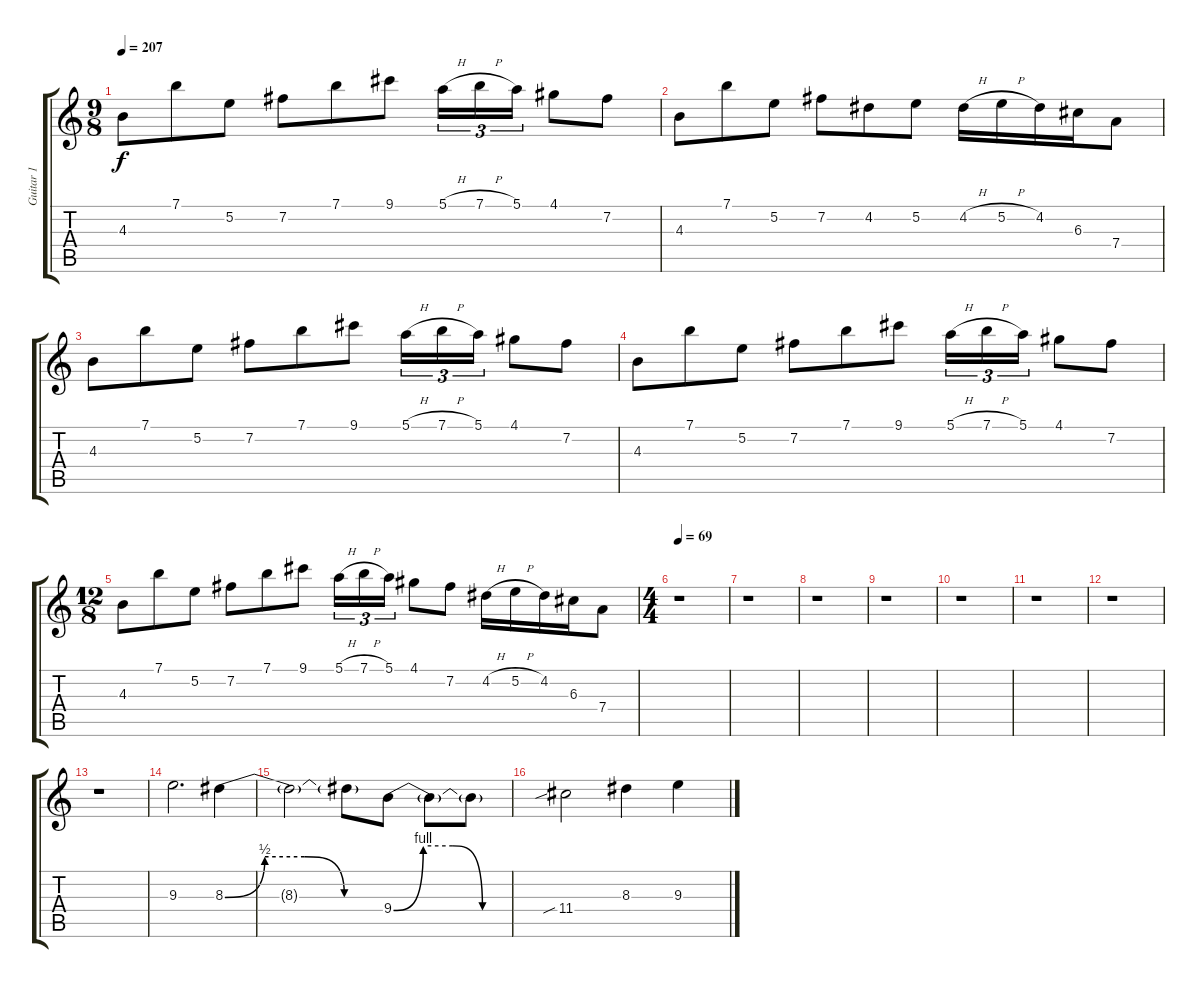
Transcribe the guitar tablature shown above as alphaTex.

\track ("Guitar 1" "Guitar 1") {instrument distortionguitar}
\staff {score tabs}
\tuning (E4 B3 G3 D3 A2 E2) {hide}
\ts (9 8)
\tempo 207
\clef g2
\ks c
4.3.8{dy f} 7.1.8 5.2.8 7.2.8 7.1.8 9.1.8 5.1{h}.16{tu (3 2)} 7.1{h}.16{tu (3 2)} 5.1.16{tu (3 2)} 4.1.8 7.2.8 |
4.3.8 7.1.8 5.2.8 7.2.8 4.2.8 5.2.8 4.2{h}.16 5.2{h}.16 4.2.16 6.3.16 7.4.8 |
4.3.8 7.1.8 5.2.8 7.2.8 7.1.8 9.1.8 5.1{h}.16{tu (3 2)} 7.1{h}.16{tu (3 2)} 5.1.16{tu (3 2)} 4.1.8 7.2.8 |
4.3.8 7.1.8 5.2.8 7.2.8 7.1.8 9.1.8 5.1{h}.16{tu (3 2)} 7.1{h}.16{tu (3 2)} 5.1.16{tu (3 2)} 4.1.8 7.2.8 |
\ts (12 8)
4.3.8 7.1.8 5.2.8 7.2.8 7.1.8 9.1.8 5.1{h}.16{tu (3 2)} 7.1{h}.16{tu (3 2)} 5.1.16{tu (3 2)} 4.1.8 7.2.8 4.2{h}.16 5.2{h}.16 4.2.16 6.3.16 7.4.8 |
\ts (4 4)
\tempo 69
r.1 |
r.1 |
r.1 |
r.1 |
r.1 |
r.1 |
r.1 |
r.1 |
9.3.2{d} 8.3{be (custom 0 0 15 2 30 2 45 0 60 0)}.4 |
8.3{t}.2 8.3{t}.8 9.4{be (custom 0 0 15 4 30 4 45 0 60 0)}.8 9.4{t}.8 9.4{t}.8 |
11.4{sib}.2 8.3.4 9.3.4
